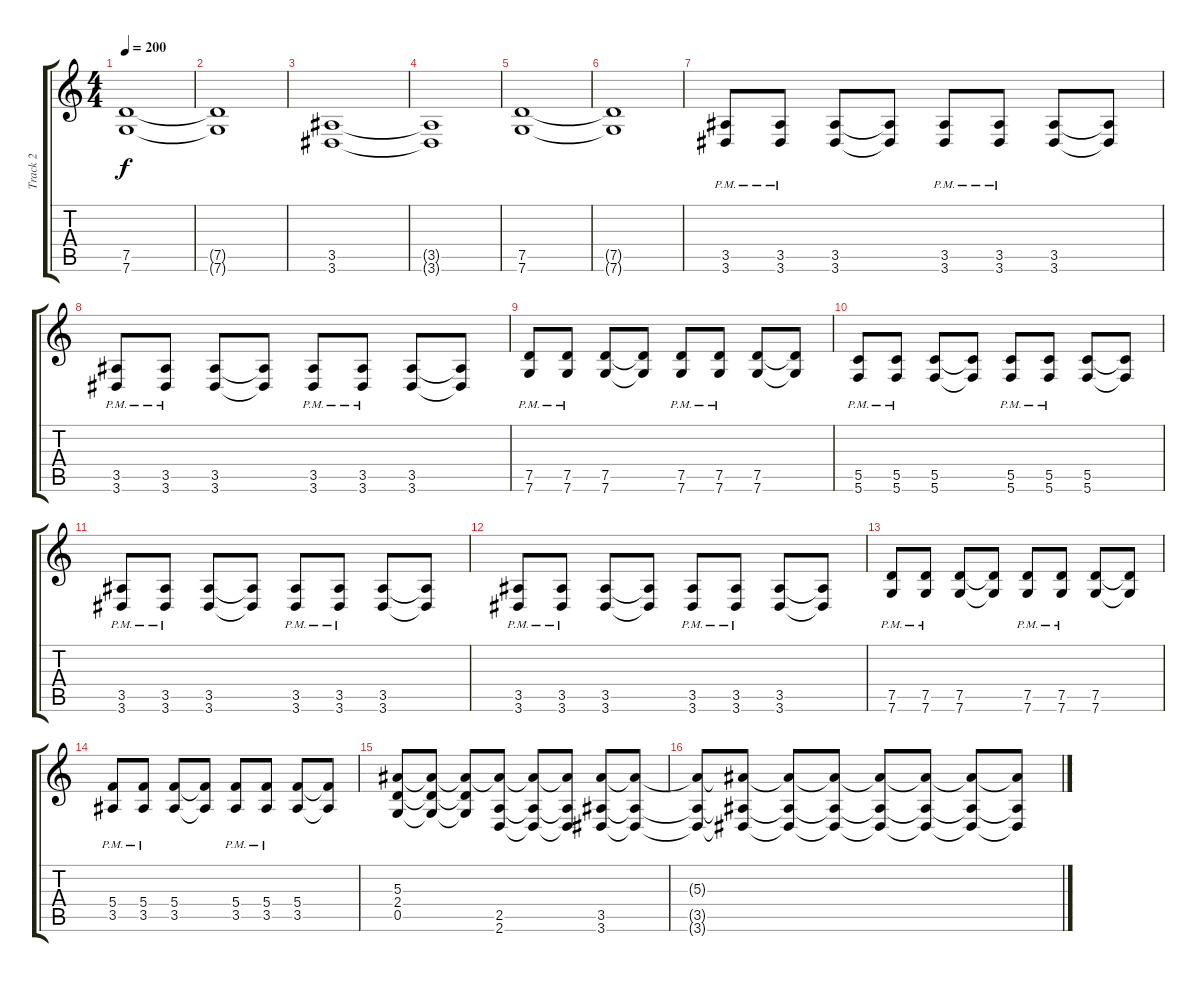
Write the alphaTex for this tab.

\track ("Track 2" "Track 2") {instrument distortionguitar}
\staff {score tabs}
\tuning (D4 A3 F3 C3 G2 C2) {hide}
\ts (4 4)
\tempo 200
\clef g2
\ks c
(7.5 7.6).1{dy f} |
(7.5{t} 7.6{t}).1 |
(3.5 3.6).1 |
(3.5{t} 3.6{t}).1 |
(7.5 7.6).1 |
(7.5{t} 7.6{t}).1 |
(3.5{pm} 3.6{pm}).8 (3.5{pm} 3.6{pm}).8 (3.5 3.6).8 (3.5{t} 3.6{t}).8 (3.5{pm} 3.6{pm}).8 (3.5{pm} 3.6{pm}).8 (3.5 3.6).8 (3.5{t} 3.6{t}).8 |
(3.5{pm} 3.6{pm}).8 (3.5{pm} 3.6{pm}).8 (3.5 3.6).8 (3.5{t} 3.6{t}).8 (3.5{pm} 3.6{pm}).8 (3.5{pm} 3.6{pm}).8 (3.5 3.6).8 (3.5{t} 3.6{t}).8 |
(7.5{pm} 7.6{pm}).8 (7.5{pm} 7.6{pm}).8 (7.5 7.6).8 (7.5{t} 7.6{t}).8 (7.5{pm} 7.6{pm}).8 (7.5{pm} 7.6{pm}).8 (7.5 7.6).8 (7.5{t} 7.6{t}).8 |
(5.5{pm} 5.6{pm}).8 (5.5{pm} 5.6{pm}).8 (5.5 5.6).8 (5.5{t} 5.6{t}).8 (5.5{pm} 5.6{pm}).8 (5.5{pm} 5.6{pm}).8 (5.5 5.6).8 (5.5{t} 5.6{t}).8 |
(3.5{pm} 3.6{pm}).8 (3.5{pm} 3.6{pm}).8 (3.5 3.6).8 (3.5{t} 3.6{t}).8 (3.5{pm} 3.6{pm}).8 (3.5{pm} 3.6{pm}).8 (3.5 3.6).8 (3.5{t} 3.6{t}).8 |
(3.5{pm} 3.6{pm}).8 (3.5{pm} 3.6{pm}).8 (3.5 3.6).8 (3.5{t} 3.6{t}).8 (3.5{pm} 3.6{pm}).8 (3.5{pm} 3.6{pm}).8 (3.5 3.6).8 (3.5{t} 3.6{t}).8 |
(7.5{pm} 7.6{pm}).8 (7.5{pm} 7.6{pm}).8 (7.5 7.6).8 (7.5{t} 7.6{t}).8 (7.5{pm} 7.6{pm}).8 (7.5{pm} 7.6{pm}).8 (7.5 7.6).8 (7.5{t} 7.6{t}).8 |
(5.4{pm} 3.5{pm}).8 (5.4{pm} 3.5{pm}).8 (5.4 3.5).8 (5.4{t} 3.5{t}).8 (5.4{pm} 3.5{pm}).8 (5.4{pm} 3.5{pm}).8 (5.4 3.5).8 (5.4{t} 3.5{t}).8 |
(5.3 2.4 0.5).8 (5.3{t} 2.4{t} 0.5{t}).8 (5.3{t} 2.4{t} 0.5{t}).8 (5.3{t} 2.5 2.6).8 (5.3{t} 2.5{t} 2.6{t}).8 (5.3{t} 2.5{t} 2.6{t}).8 (5.3{t} 3.5 3.6).8 (5.3{t} 3.5{t} 3.6{t}).8 |
(5.3{t} 3.5{t} 3.6{t}).8 (5.3{t} 3.5{t} 3.6{t}).8 (5.3{t} 3.5{t} 3.6{t}).8 (5.3{t} 3.5{t} 3.6{t}).8 (5.3{t} 3.5{t} 3.6{t}).8 (5.3{t} 3.5{t} 3.6{t}).8 (5.3{t} 3.5{t} 3.6{t}).8 (5.3{t} 3.5{t} 3.6{t}).8
